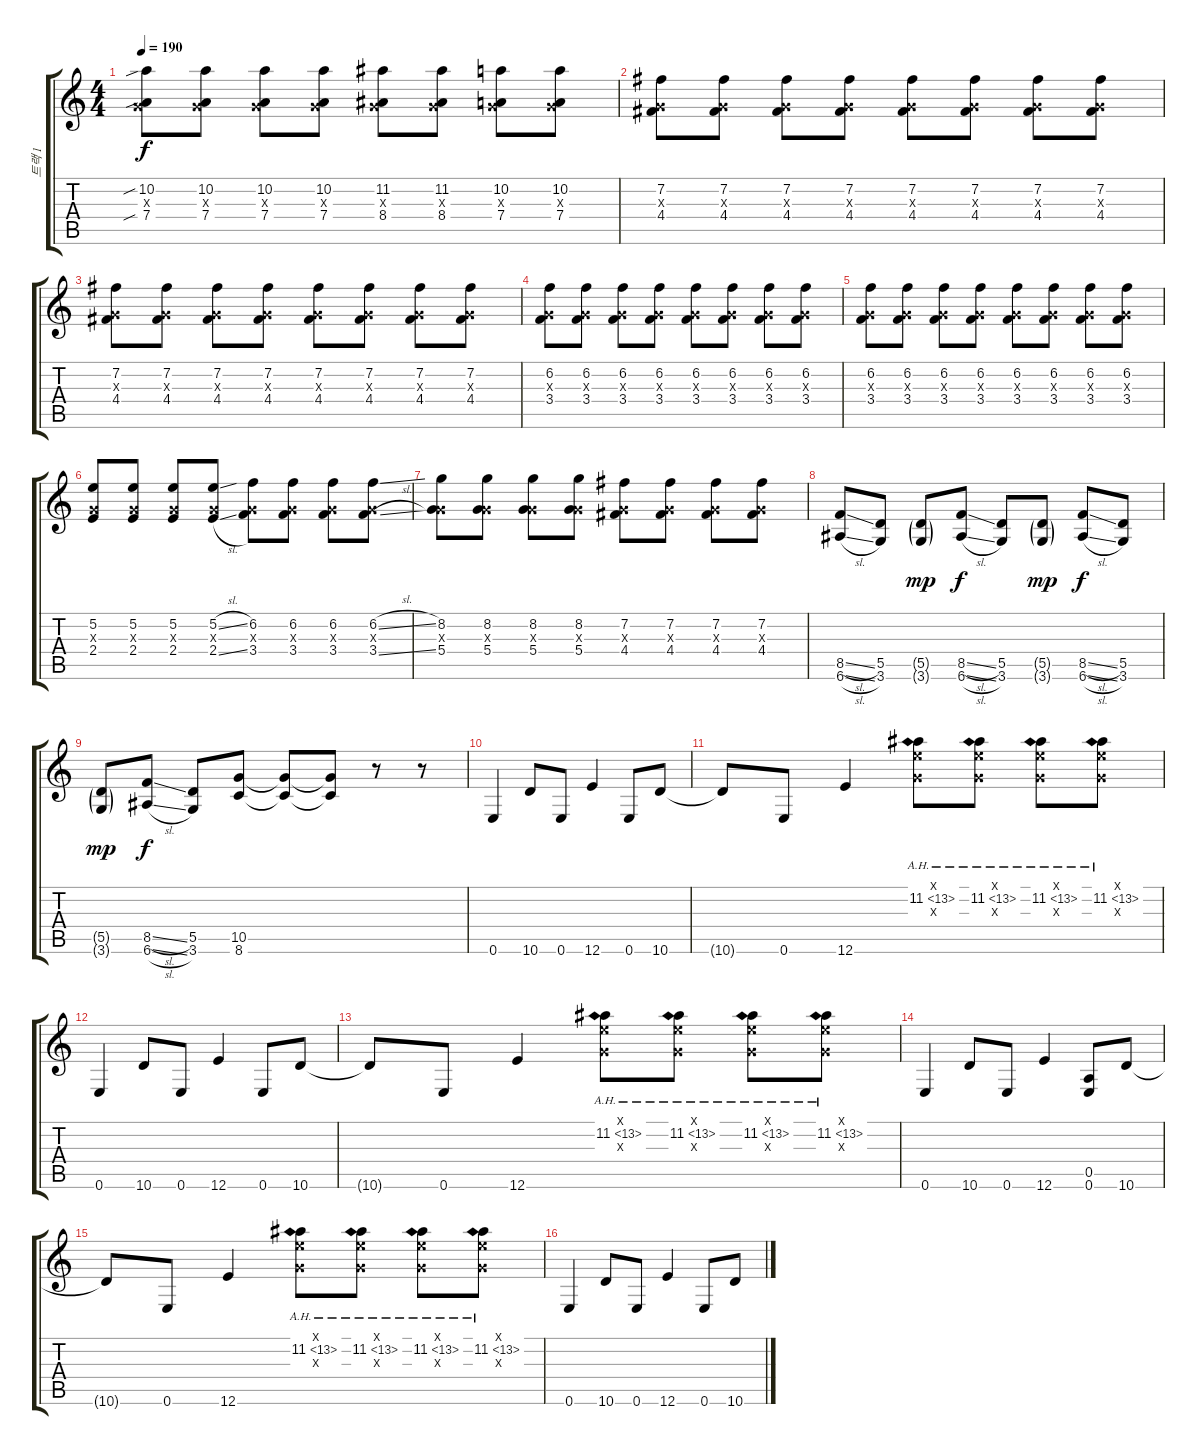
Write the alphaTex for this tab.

\track ("트랙 1" "트랙 1") {instrument overdrivenguitar}
\staff {score tabs}
\tuning (E4 B3 G3 D3 A2 E2) {hide}
\ts (4 4)
\tempo 190
\clef g2
\ks c
(10.2{sib} 0.3{x} 7.4{sib}).8{dy f} (10.2 0.3{x} 7.4).8 (10.2 0.3{x} 7.4).8 (10.2 0.3{x} 7.4).8 (11.2 0.3{x} 8.4).8 (11.2 0.3{x} 8.4).8 (10.2 0.3{x} 7.4).8 (10.2 0.3{x} 7.4).8 |
(7.2 0.3{x} 4.4).8 (7.2 0.3{x} 4.4).8 (7.2 0.3{x} 4.4).8 (7.2 0.3{x} 4.4).8 (7.2 0.3{x} 4.4).8 (7.2 0.3{x} 4.4).8 (7.2 0.3{x} 4.4).8 (7.2 0.3{x} 4.4).8 |
(7.2 0.3{x} 4.4).8 (7.2 0.3{x} 4.4).8 (7.2 0.3{x} 4.4).8 (7.2 0.3{x} 4.4).8 (7.2 0.3{x} 4.4).8 (7.2 0.3{x} 4.4).8 (7.2 0.3{x} 4.4).8 (7.2 0.3{x} 4.4).8 |
(6.2 0.3{x} 3.4).8 (6.2 0.3{x} 3.4).8 (6.2 0.3{x} 3.4).8 (6.2 0.3{x} 3.4).8 (6.2 0.3{x} 3.4).8 (6.2 0.3{x} 3.4).8 (6.2 0.3{x} 3.4).8 (6.2 0.3{x} 3.4).8 |
(6.2 0.3{x} 3.4).8 (6.2 0.3{x} 3.4).8 (6.2 0.3{x} 3.4).8 (6.2 0.3{x} 3.4).8 (6.2 0.3{x} 3.4).8 (6.2 0.3{x} 3.4).8 (6.2 0.3{x} 3.4).8 (6.2 0.3{x} 3.4).8 |
(5.2 0.3{x} 2.4).8 (5.2 0.3{x} 2.4).8 (5.2 0.3{x} 2.4).8 (5.2{sl} 0.3{x} 2.4{sl}).8 (6.2 0.3{x} 3.4).8 (6.2 0.3{x} 3.4).8 (6.2 0.3{x} 3.4).8 (6.2{sl} 0.3{x} 3.4{sl}).8 |
(8.2 0.3{x} 5.4).8 (8.2 0.3{x} 5.4).8 (8.2 0.3{x} 5.4).8 (8.2 0.3{x} 5.4).8 (7.2 0.3{x} 4.4).8 (7.2 0.3{x} 4.4).8 (7.2 0.3{x} 4.4).8 (7.2 0.3{x} 4.4).8 |
(8.5{sl} 6.6{sl}).8 (5.5 3.6).8 (5.5{g} 3.6{g}).8{dy mp} (8.5{sl} 6.6{sl}).8{dy f} (5.5 3.6).8 (5.5{g} 3.6{g}).8{dy mp} (8.5{sl} 6.6{sl}).8{dy f} (5.5 3.6).8 |
(5.5{g} 3.6{g}).8{dy mp} (8.5{sl} 6.6{sl}).8{dy f} (5.5 3.6).8 (10.5 8.6).8 (10.5{t} 8.6{t}).8 (10.5{t} 8.6{t}).8 r.8 r.8 |
0.6.4 10.6.8 0.6.8 12.6.4 0.6.8 10.6.8 |
10.6{t}.8 0.6.8 12.6.4 (0.1{x} 11.2{ah 2} 0.3{x}).8 (0.1{x} 11.2{ah 2} 0.3{x}).8 (0.1{x} 11.2{ah 2} 0.3{x}).8 (0.1{x} 11.2{ah 2} 0.3{x}).8 |
0.6.4 10.6.8 0.6.8 12.6.4 0.6.8 10.6.8 |
10.6{t}.8 0.6.8 12.6.4 (0.1{x} 11.2{ah 2} 0.3{x}).8 (0.1{x} 11.2{ah 2} 0.3{x}).8 (0.1{x} 11.2{ah 2} 0.3{x}).8 (0.1{x} 11.2{ah 2} 0.3{x}).8 |
0.6.4 10.6.8 0.6.8 12.6.4 (0.5 0.6).8 10.6.8 |
10.6{t}.8 0.6.8 12.6.4 (0.1{x} 11.2{ah 2} 0.3{x}).8 (0.1{x} 11.2{ah 2} 0.3{x}).8 (0.1{x} 11.2{ah 2} 0.3{x}).8 (0.1{x} 11.2{ah 2} 0.3{x}).8 |
0.6.4 10.6.8 0.6.8 12.6.4 0.6.8 10.6.8
